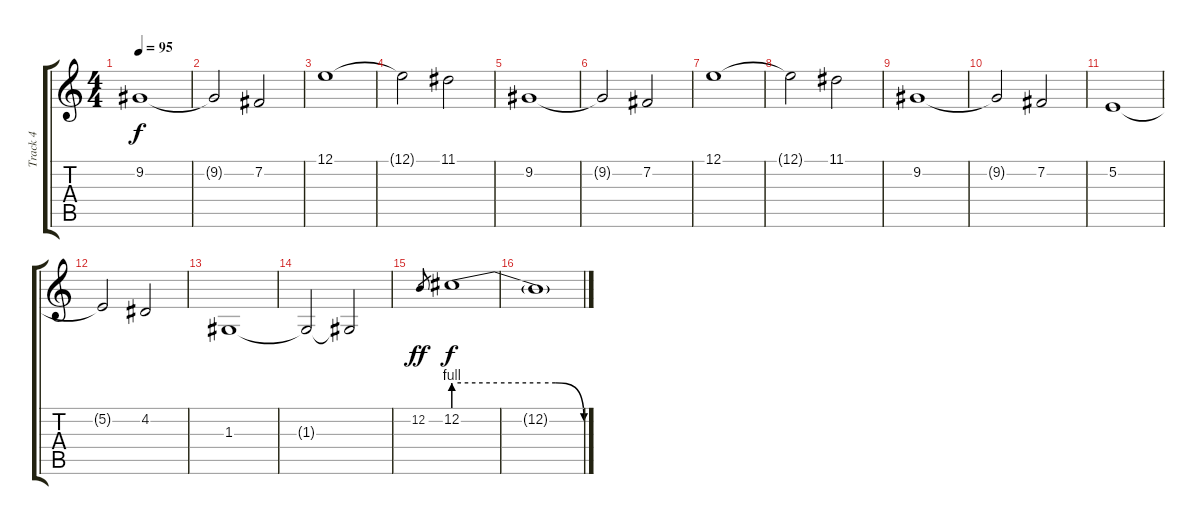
\track ("Track 4" "Track 4") {instrument synthstrings2}
\staff {score tabs}
\tuning (E4 B3 G3 D3 A2 E2) {hide}
\ts (4 4)
\tempo 95
\clef g2
\ks c
9.2.1{dy f} |
9.2{t}.2 7.2.2 |
12.1.1 |
12.1{t}.2 11.1.2 |
9.2.1 |
9.2{t}.2 7.2.2 |
12.1.1 |
12.1{t}.2 11.1.2 |
9.2.1 |
9.2{t}.2 7.2.2 |
5.2.1 |
5.2{t}.2 4.2.2 |
1.3.1 |
1.3{t}.2 1.3{t}.2 |
12.2.8{gr dy ff} 12.2{be (custom 0 4 20 4 40 4 47 4 60 0)}.1{dy f instrument synthbrass1} |
12.2{t}.1
